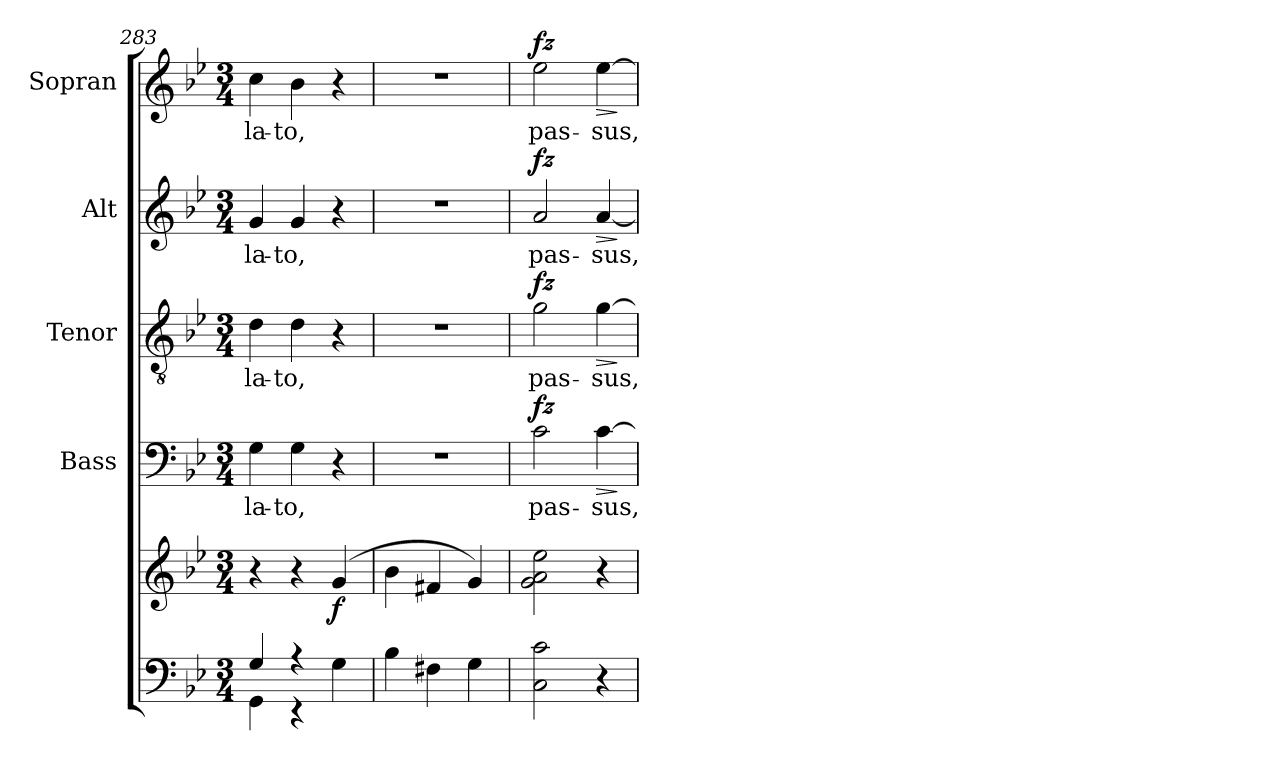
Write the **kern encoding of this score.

**kern	**kern	**dynam	**kern	**text	**dynam	**kern	**text	**dynam	**kern	**text	**dynam	**kern	**text	**dynam
*part5	*part5	*part5	*part4	*part4	*part4	*part3	*part3	*part3	*part2	*part2	*part2	*part1	*part1	*part1
*staff6	*staff5	*staff5/6	*staff4	*staff4	*staff4	*staff3	*staff3	*staff3	*staff2	*staff2	*staff2	*staff1	*staff1	*staff1
*	*	*	*I"Bass	*	*	*I"Tenor	*	*	*I"Alt	*	*	*I"Sopran	*	*
*	*	*	*I'B.	*	*	*I'T.	*	*	*I'A.	*	*	*I'S.	*	*
*clefF4	*clefG2	*	*clefF4	*	*	*clefGv2	*	*	*clefG2	*	*	*clefG2	*	*
*k[b-e-]	*k[b-e-]	*	*k[b-e-]	*	*	*k[b-e-]	*	*	*k[b-e-]	*	*	*k[b-e-]	*	*
*B-:	*B-:	*	*B-:	*	*	*B-:	*	*	*B-:	*	*	*B-:	*	*
*M3/4	*M3/4	*	*M3/4	*	*	*M3/4	*	*	*M3/4	*	*	*M3/4	*	*
=283	=283	=283	=283	=283	=283	=283	=283	=283	=283	=283	=283	=283	=283	=283
*^	*	*	*	*	*	*	*	*	*	*	*	*	*	*
!	!	!	!	!	!LO:LY:b	!	!	!LO:LY:b	!	!	!LO:LY:b	!	!	!LO:LY:b	!
4G/	4GG\	4r	.	4G\	-la-	.	4d\	-la-	.	4g/	-la-	.	4cc\	-la-	.
!	!	!	!	!	!LO:LY:b	!	!	!LO:LY:b	!	!	!LO:LY:b	!	!	!LO:LY:b	!
4r	4r	4r	.	4G\	-to,	.	4d\	-to,	.	4g/	-to,	.	4b-\	-to,	.
!	!	!	!LO:DY:b	!	!	!	!	!	!	!	!	!	!	!	!
4G\	4ryy	(4g/	f	4r	.	.	4r	.	.	4r	.	.	4r	.	.
*v	*v	*	*	*	*	*	*	*	*	*	*	*	*	*	*
=284	=284	=284	=284	=284	=284	=284	=284	=284	=284	=284	=284	=284	=284	=284
4B-\	4b-\	.	2.r	.	.	2.r	.	.	2.r	.	.	2.r	.	.
4F#X\	4f#X/	.	.	.	.	.	.	.	.	.	.	.	.	.
4G\	4g/)	.	.	.	.	.	.	.	.	.	.	.	.	.
=285	=285	=285	=285	=285	=285	=285	=285	=285	=285	=285	=285	=285	=285	=285
!	!	!	!	!LO:LY:b	!LO:DY:a	!	!LO:LY:b	!LO:DY:a	!	!LO:LY:b	!LO:DY:a	!	!LO:LY:b	!LO:DY:a
2C\ 2c\	2g\ 2a\ 2ee-\	.	2c\	pas-	fz	2g\	pas-	fz	2a/	pas-	fz	2ee-\	pas-	fz
!	!	!	!	!LO:LY:b	!LO:HP:b	!	!LO:LY:b	!LO:HP:b	!	!LO:LY:b	!LO:HP:b	!	!LO:LY:b	!LO:HP:b
4r	4r	.	[4c\	-sus,	>	[4g\	-sus,	>	[4a/	-sus,	>	[4ee-\	-sus,	>
.	.	.	.	.	]	.	.	]	.	.	]	.	.	]
=	=	=	=	=	=	=	=	=	=	=	=	=	=	=
*-	*-	*-	*-	*-	*-	*-	*-	*-	*-	*-	*-	*-	*-	*-
